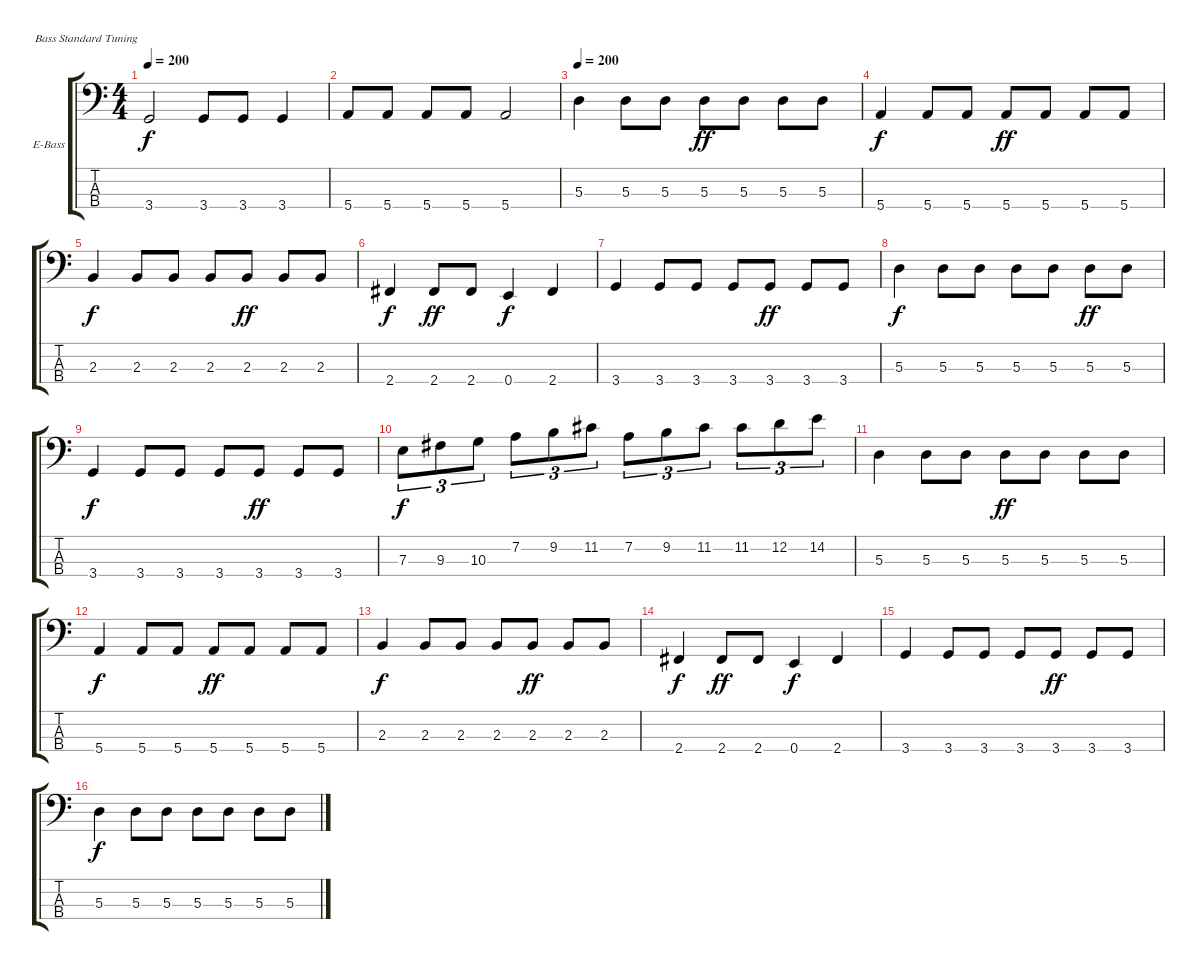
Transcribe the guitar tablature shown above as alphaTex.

\bracketExtendMode groupsimilarinstruments
\firstSystemTrackNameOrientation horizontal
\otherSystemsTrackNameOrientation horizontal
\track ("Basse" "E-Bass") {instrument electricbassfinger}
\staff {score tabs}
\tuning (G2 D2 A1 E1)
\ts (4 4)
\tempo 200
\clef f4
\ks c
3.4.2{dy f} 3.4.8 3.4.8 3.4.4 |
5.4.8 5.4.8 5.4.8 5.4.8 5.4.2 |
\tempo 200
5.3.4 5.3.8 5.3.8 5.3.8{dy ff} 5.3.8 5.3.8 5.3.8 |
5.4.4{dy f} 5.4.8 5.4.8 5.4.8{dy ff} 5.4.8 5.4.8 5.4.8 |
2.3.4{dy f} 2.3.8 2.3.8 2.3.8 2.3.8{dy ff} 2.3.8 2.3.8 |
2.4.4{dy f} 2.4.8{dy ff} 2.4.8 0.4.4{dy f} 2.4.4 |
3.4.4 3.4.8 3.4.8 3.4.8 3.4.8{dy ff} 3.4.8 3.4.8 |
5.3.4{dy f} 5.3.8 5.3.8 5.3.8 5.3.8 5.3.8{dy ff} 5.3.8 |
3.4.4{dy f} 3.4.8 3.4.8 3.4.8 3.4.8{dy ff} 3.4.8 3.4.8 |
7.3.8{tu (3 2) dy f} 9.3.8{tu (3 2)} 10.3.8{tu (3 2)} 7.2.8{tu (3 2)} 9.2.8{tu (3 2)} 11.2.8{tu (3 2)} 7.2.8{tu (3 2)} 9.2.8{tu (3 2)} 11.2.8{tu (3 2)} 11.2.8{tu (3 2)} 12.2.8{tu (3 2)} 14.2.8{tu (3 2)} |
5.3.4 5.3.8 5.3.8 5.3.8{dy ff} 5.3.8 5.3.8 5.3.8 |
5.4.4{dy f} 5.4.8 5.4.8 5.4.8{dy ff} 5.4.8 5.4.8 5.4.8 |
2.3.4{dy f} 2.3.8 2.3.8 2.3.8 2.3.8{dy ff} 2.3.8 2.3.8 |
2.4.4{dy f} 2.4.8{dy ff} 2.4.8 0.4.4{dy f} 2.4.4 |
3.4.4 3.4.8 3.4.8 3.4.8 3.4.8{dy ff} 3.4.8 3.4.8 |
5.3.4{dy f} 5.3.8 5.3.8 5.3.8 5.3.8 5.3.8 5.3.8
